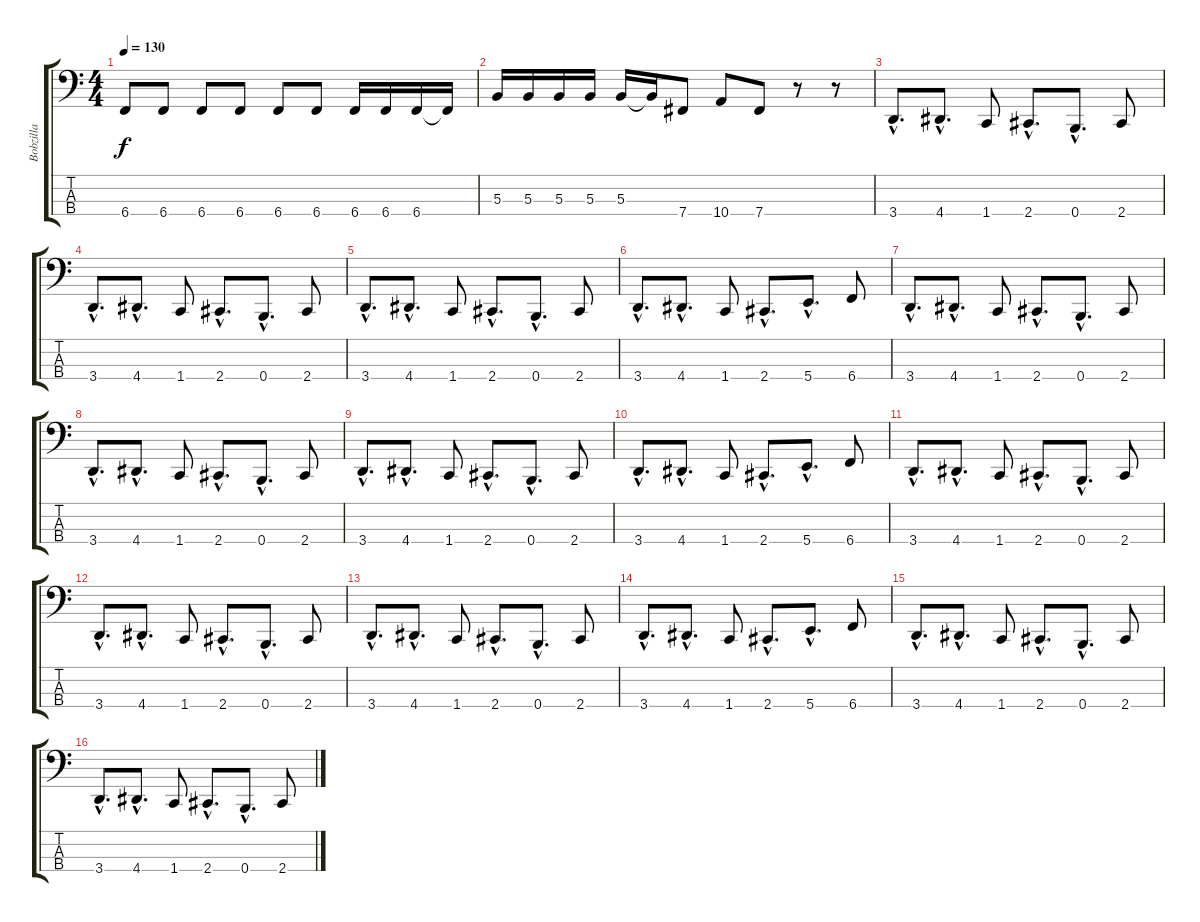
\track ("Bobzilla" "Bobzilla") {instrument electricbasspick}
\staff {score tabs}
\tuning (E2 B1 Gb1 B0) {hide}
\ts (4 4)
\tempo 130
\clef f4
\ks c
6.4.8{dy f} 6.4.8 6.4.8 6.4.8 6.4.8 6.4.8 6.4.16 6.4.16 6.4.16 6.4{t}.16 |
5.3.16 5.3.16 5.3.16 5.3.16 5.3.16 5.3{t}.16 7.4.8 10.4.8 7.4.8 r.8 r.8 |
3.4{hac}.8{d} 4.4{hac}.8{d} 1.4.8 2.4{hac}.8{d} 0.4{hac}.8{d} 2.4.8 |
3.4{hac}.8{d} 4.4{hac}.8{d} 1.4.8 2.4{hac}.8{d} 0.4{hac}.8{d} 2.4.8 |
3.4{hac}.8{d} 4.4{hac}.8{d} 1.4.8 2.4{hac}.8{d} 0.4{hac}.8{d} 2.4.8 |
3.4{hac}.8{d} 4.4{hac}.8{d} 1.4.8 2.4{hac}.8{d} 5.4{hac}.8{d} 6.4.8 |
3.4{hac}.8{d} 4.4{hac}.8{d} 1.4.8 2.4{hac}.8{d} 0.4{hac}.8{d} 2.4.8 |
3.4{hac}.8{d} 4.4{hac}.8{d} 1.4.8 2.4{hac}.8{d} 0.4{hac}.8{d} 2.4.8 |
3.4{hac}.8{d} 4.4{hac}.8{d} 1.4.8 2.4{hac}.8{d} 0.4{hac}.8{d} 2.4.8 |
3.4{hac}.8{d} 4.4{hac}.8{d} 1.4.8 2.4{hac}.8{d} 5.4{hac}.8{d} 6.4.8 |
3.4{hac}.8{d} 4.4{hac}.8{d} 1.4.8 2.4{hac}.8{d} 0.4{hac}.8{d} 2.4.8 |
3.4{hac}.8{d} 4.4{hac}.8{d} 1.4.8 2.4{hac}.8{d} 0.4{hac}.8{d} 2.4.8 |
3.4{hac}.8{d} 4.4{hac}.8{d} 1.4.8 2.4{hac}.8{d} 0.4{hac}.8{d} 2.4.8 |
3.4{hac}.8{d} 4.4{hac}.8{d} 1.4.8 2.4{hac}.8{d} 5.4{hac}.8{d} 6.4.8 |
3.4{hac}.8{d} 4.4{hac}.8{d} 1.4.8 2.4{hac}.8{d} 0.4{hac}.8{d} 2.4.8 |
3.4{hac}.8{d} 4.4{hac}.8{d} 1.4.8 2.4{hac}.8{d} 0.4{hac}.8{d} 2.4.8
